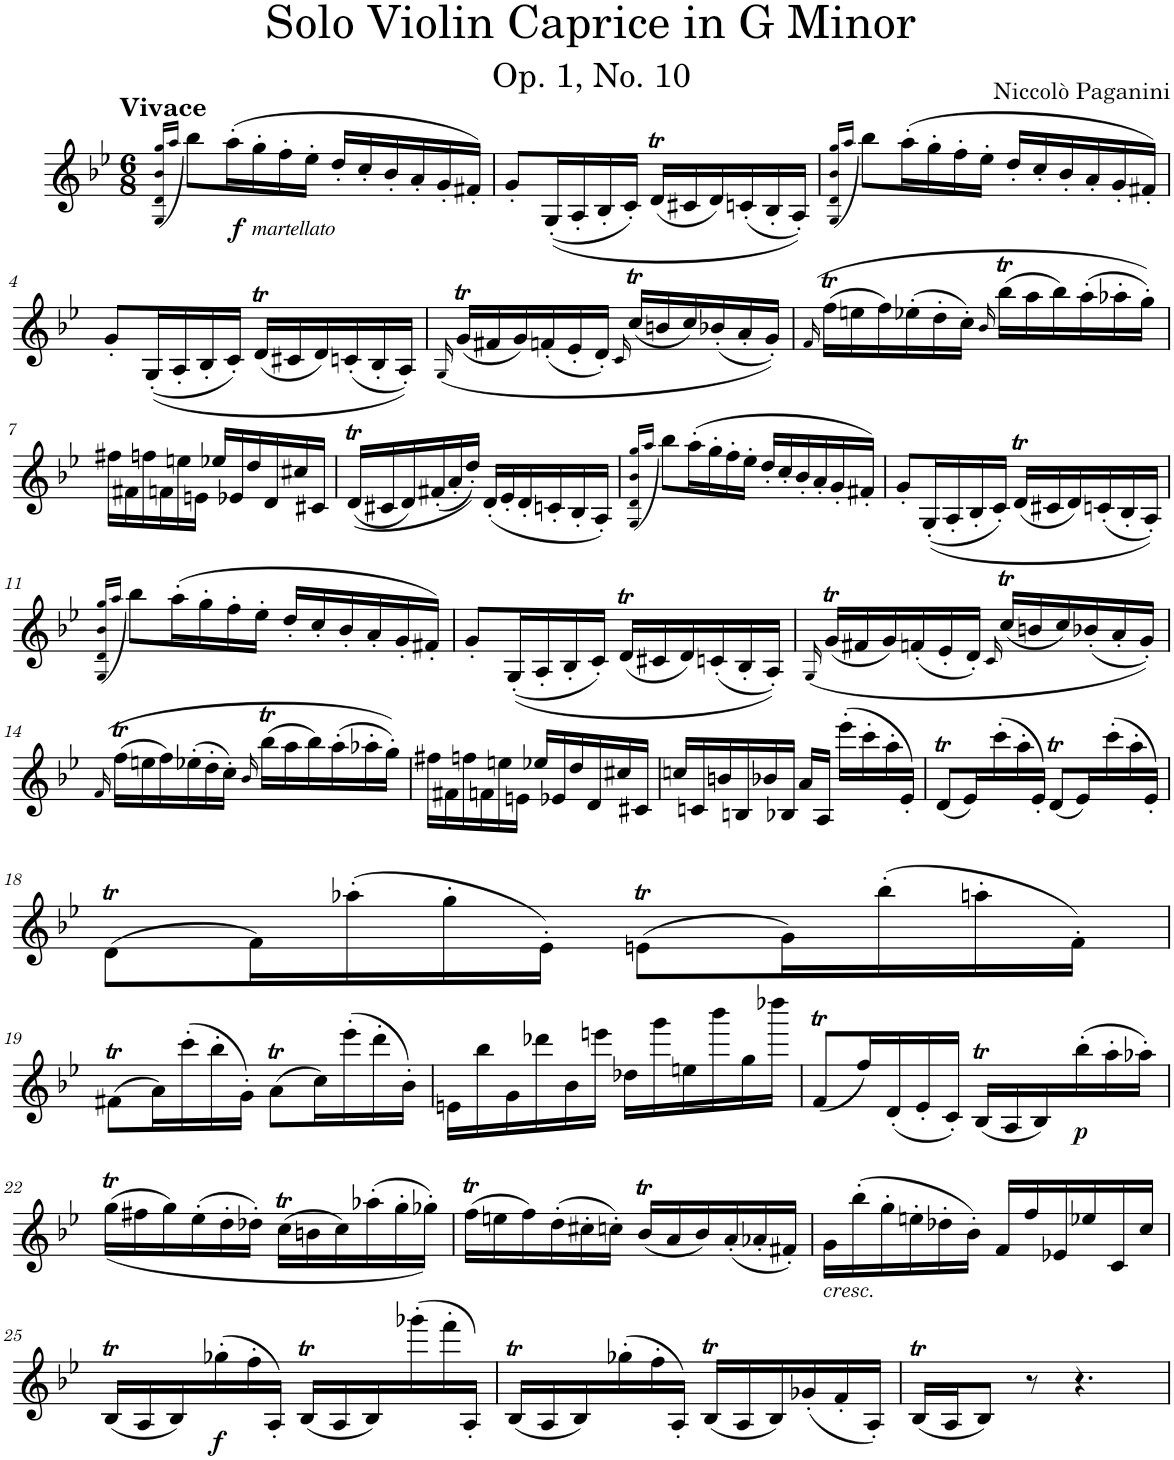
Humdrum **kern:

**kern	**dynam
*part1	*part1
*staff1	*staff1
*I"Violin	*
*I'Vln.	*
*clefG2	*
*k[b-e-]	*
*M6/8	*
=1	=1
(16qG/ 16qd/ 16qb-/ 16qgg/LL	.
16qaa/JJ	.
!LO:TX:a:B:t=Vivace	!
!	!LO:DY:b
!	!LO:DY:n=1:b
8bb-\L)	f other-dynamics
(16aa'\L	.
16gg'\	.
16ff'\	.
16ee-'\JJ	.
16dd'/LL	.
16cc'/	.
16b-'/	.
16a'/	.
16g'/	.
16f#X'/JJ)	.
=2	=2
8g'/L	.
((16G'/L	.
16A'/	.
16B-'/	.
16c'/JJ)	.
(16dt/LL	.
16c#X/	.
16d/)	.
(16cn'/	.
16B-'/	.
16A'/JJ))	.
=3	=3
(<16qG/ 16qd/ 16qb-/ 16qgg/LL	.
16qaa/JJ	.
8bb-\L)	.
(16aa'\L	.
16gg'\	.
16ff'\	.
16ee-'\JJ	.
16dd'/LL	.
16cc'/	.
16b-'/	.
16a'/	.
16g'/	.
16f#X'/JJ)	.
!!LO:LB:g=z
=4	=4
8g'/L	.
((16G'/L	.
16A'/	.
16B-'/	.
16c'/JJ)	.
(16dt/LL	.
16c#X/	.
16d/)	.
(16cn'/	.
16B-'/	.
16A'/JJ))	.
=5	=5
(16qG/	.
(16gT/LL	.
16f#X/	.
16g/)	.
(16fn'/	.
16e-'/	.
16d'/JJ)	.
16qc/	.
(16ccT/LL	.
16bn/	.
16cc/)	.
(16b-X'/	.
16a'/	.
16g'/JJ))	.
=6	=6
(16qf/	.
(16ffT\LL	.
16een\	.
16ff\)	.
(16ee-X'\	.
16dd'\	.
16cc'\JJ)	.
16qb-/	.
(16bb-T\LL	.
16aa\	.
16bb-\)	.
(16aa'\	.
16aa-X'\	.
16gg'\JJ))	.
!!LO:LB:g=z
=7	=7
16ff#X\LL	.
16f#X\	.
16ffn\	.
16fn\	.
16een\	.
16en\JJ	.
16ee-X/LL	.
16e-X/	.
16dd/	.
16d/	.
16cc#X/	.
16c#X/JJ	.
=8	=8
((16dt/LL	.
16c#X/	.
16d/)	.
(16f#X'/	.
16a'/	.
16dd'/JJ))	.
(16d'/LL	.
16e-'/	.
16d'/	.
16cn'/	.
16B-'/	.
16A'/JJ)	.
=9	=9
(<16qG/ 16qd/ 16qb-/ 16qgg/LL	.
16qaa/JJ	.
8bb-\L)	.
(16aa'\L	.
16gg'\	.
16ff'\	.
16ee-'\JJ	.
16dd'/LL	.
16cc'/	.
16b-'/	.
16a'/	.
16g'/	.
16f#X'/JJ)	.
=10	=10
8g'/L	.
((16G'/L	.
16A'/	.
16B-'/	.
16c'/JJ)	.
(16dt/LL	.
16c#X/	.
16d/)	.
(16cn'/	.
16B-'/	.
16A'/JJ))	.
!!LO:LB:g=z
=11	=11
(<16qG/ 16qd/ 16qb-/ 16qgg/LL	.
16qaa/JJ	.
8bb-\L)	.
(16aa'\L	.
16gg'\	.
16ff'\	.
16ee-'\JJ	.
16dd'/LL	.
16cc'/	.
16b-'/	.
16a'/	.
16g'/	.
16f#X'/JJ)	.
=12	=12
8g'/L	.
((16G'/L	.
16A'/	.
16B-'/	.
16c'/JJ)	.
(16dt/LL	.
16c#X/	.
16d/)	.
(16cn'/	.
16B-'/	.
16A'/JJ))	.
=13	=13
(16qG/	.
(16gT/LL	.
16f#X/	.
16g/)	.
(16fn'/	.
16e-'/	.
16d'/JJ)	.
16qc/	.
(16ccT/LL	.
16bn/	.
16cc/)	.
(16b-X'/	.
16a'/	.
16g'/JJ))	.
!!LO:LB:g=z
=14	=14
(16qf/	.
(16ffT\LL	.
16een\	.
16ff\)	.
(16ee-X'\	.
16dd'\	.
16cc'\JJ)	.
16qb-/	.
(16bb-T\LL	.
16aa\	.
16bb-\)	.
(16aa'\	.
16aa-X'\	.
16gg'\JJ))	.
=15	=15
16ff#X\LL	.
16f#X\	.
16ffn\	.
16fn\	.
16een\	.
16en\JJ	.
16ee-X/LL	.
16e-X/	.
16dd/	.
16d/	.
16cc#X/	.
16c#X/JJ	.
=16	=16
16ccn/LL	.
16cn/	.
16bn/	.
16Bn/	.
16b-X/	.
16B-X/JJ	.
16a/LL	.
16A/JJ	.
(16eee-'\LL	.
16ccc'\	.
16aa'\	.
16e-'/JJ)	.
=17	=17
(8dt/L	.
16e-/L)	.
(16ccc'\	.
16aa'\	.
16e-'/JJ)	.
(8dt/L	.
16e-/L)	.
(16ccc'\	.
16aa'\	.
16e-'/JJ)	.
!!LO:LB:g=z
=18	=18
(8dt\L	.
16f\L)	.
(16aa-X'\	.
16gg'\	.
16e-'\JJ)	.
(8ent\L	.
16g\L)	.
(16bb-'\	.
16aan'\	.
16f'\JJ)	.
!!LO:LB:g=z
=19	=19
(8f#Xt\L	.
16a\L)	.
(16ccc'\	.
16bb-'\	.
16g'\JJ)	.
(8at\L	.
16cc\L)	.
(16eee-'\	.
16ddd'\	.
16b-'\JJ)	.
=20	=20
16en\LL	.
16bb-\	.
16g\	.
16ddd-X\	.
16b-\	.
16eeen\JJ	.
16dd-X\LL	.
16ggg\	.
16een\	.
16bbb-\	.
16gg\	.
16dddd-X\JJ	.
=21	=21
(8fT/L	.
16ff/L)	.
(16d'/	.
16e-'/	.
16c'/JJ)	.
(16B-T/LL	.
16A/	.
16B-/)	.
!	!LO:DY:b
(16bb-'\	p
16aa'\	.
16aa-X'\JJ)	.
!!LO:LB:g=z
=22	=22
((<16ggT\LL	.
16ff#X\	.
16gg\)	.
(16ee-'\	.
16dd'\	.
16dd-X'\JJ)	.
(16ccT\LL	.
16bn\	.
16cc\)	.
(16aa-X'\	.
16gg'\	.
16gg-X'\JJ))	.
=23	=23
(16ffT\LL	.
16een\	.
16ff\)	.
(16dd'\	.
16cc#X'\	.
16ccn'\JJ)	.
(16b-T/LL	.
16a/	.
16b-/)	.
(16a'/	.
16a-X'/	.
16f#X'/JJ)	.
=24	=24
!LO:TX:b:i:t=cresc.	!
16g\LL	.
(16bb-'\	.
16gg'\	.
16een'\	.
16dd-X'\	.
16b-'\JJ)	.
16f/LL	.
16ff/	.
16e-X/	.
16ee-X/	.
16c/	.
16cc/JJ	.
!!LO:LB:g=z
=25	=25
(16B-T/LL	.
16A/	.
16B-/)	.
!	!LO:DY:b
(16gg-X'\	f
16ff'\	.
16A'/JJ)	.
(16B-T/LL	.
16A/	.
16B-/)	.
(16ggg-X'\	.
16fff'\	.
16A'/JJ)	.
=26	=26
(16B-T/LL	.
16A/	.
16B-/)	.
(16gg-X'\	.
16ff'\	.
16A'/JJ)	.
(16B-T/LL	.
16A/	.
16B-/)	.
(16g-X'/	.
16f'/	.
16A'/JJ)	.
=27	=27
(16B-T/LL	.
16A/J	.
8B-/J)	.
8r	.
4.r	.
=	=
*-	*-
